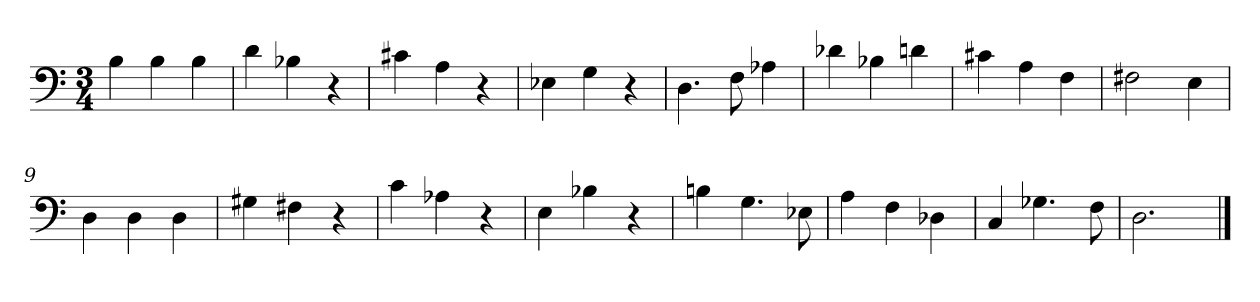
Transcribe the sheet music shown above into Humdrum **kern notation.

**kern
*part1
*staff1
*clefF4
*k[]
*C:
*M3/4
=1
4B\
4B\
4B\
=2
4d\
4B-X\
4r
=3
4c#X\
4A\
4r
=4
4E-X\
4G\
4r
=5
4.D\
8F\
4A-X\
=6
4d-X\
4B-X\
4dn\
=7
4c#X\
4A\
4F\
=8
2F#X\
4E\
=9
4D\
4D\
4D\
=10
4G#X\
4F#X\
4r
=11
4c\
4A-X\
4r
=12
4E\
4B-X\
4r
=13
4Bn\
4.G\
8E-X\
=14
4A\
4F\
4D-X\
=15
4C/
4.G-X\
8F\
=16
2.D\
==
*-
